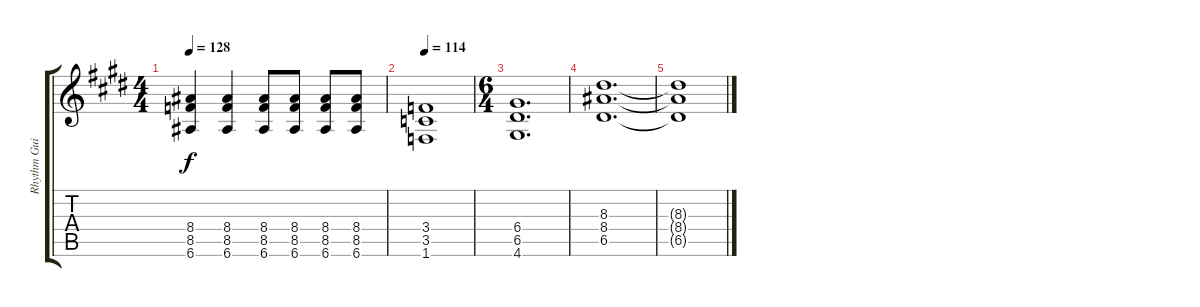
\track ("Rhythm Guitar" "Rhythm Gui") {instrument overdrivenguitar}
\staff {score tabs}
\tuning (E4 B3 G3 D3 A2 E2) {hide}
\ts (4 4)
\tempo 128
\clef g2
\ks e
(8.4 8.5 6.6).4{dy f} (8.4 8.5 6.6).4 (8.4 8.5 6.6).8 (8.4 8.5 6.6).8 (8.4 8.5 6.6).8 (8.4 8.5 6.6).8 |
\tempo 114
(3.4 3.5 1.6).1 |
\ts (6 4)
(6.4 6.5 4.6).1{d} |
(8.3 8.4 6.5).1{d} |
(8.3{t} 8.4{t} 6.5{t}).1
